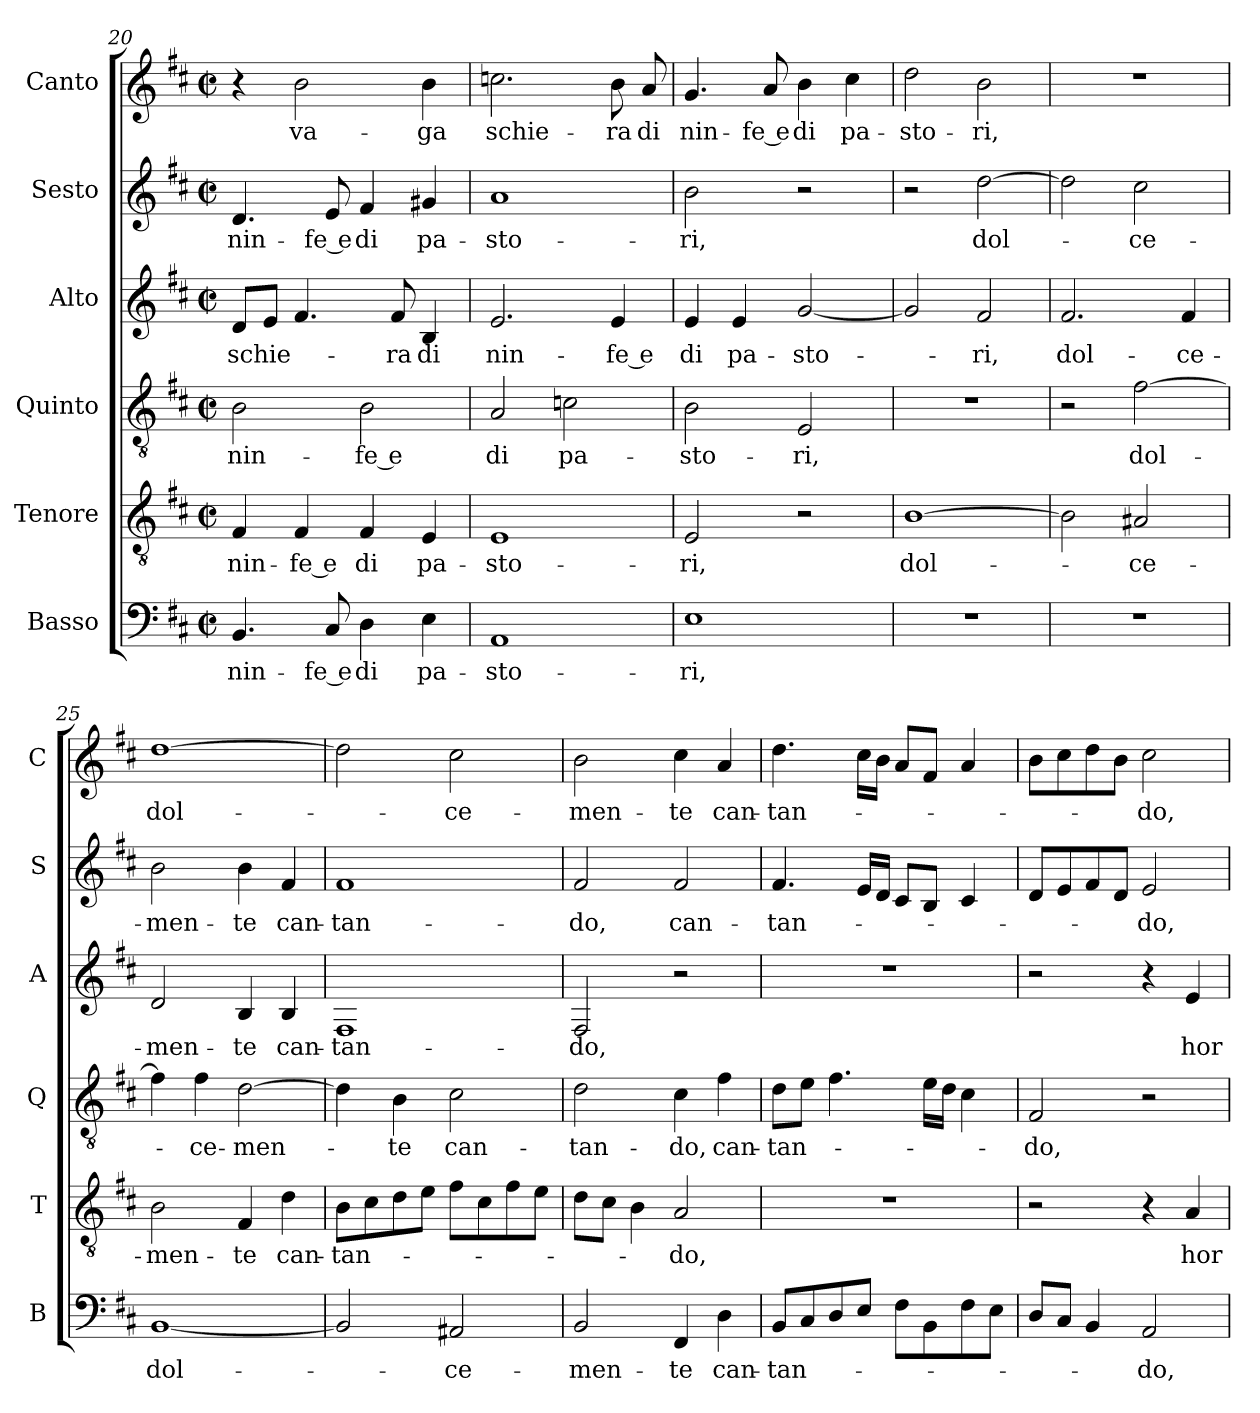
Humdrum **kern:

**kern	**text	**kern	**text	**kern	**text	**kern	**text	**kern	**text	**kern	**text
*part6	*part6	*part5	*part5	*part4	*part4	*part3	*part3	*part2	*part2	*part1	*part1
*staff6	*staff6	*staff5	*staff5	*staff4	*staff4	*staff3	*staff3	*staff2	*staff2	*staff1	*staff1
*I"Basso	*	*I"Tenore	*	*I"Quinto	*	*I"Alto	*	*I"Sesto	*	*I"Canto	*
*I'B	*	*I'T	*	*I'Q	*	*I'A	*	*I'S	*	*I'C	*
*clefF4	*	*clefGv2	*	*clefGv2	*	*clefG2	*	*clefG2	*	*clefG2	*
*k[f#c#]	*	*k[f#c#]	*	*k[f#c#]	*	*k[f#c#]	*	*k[f#c#]	*	*k[f#c#]	*
*D:	*	*D:	*	*D:	*	*D:	*	*D:	*	*D:	*
*M2/2	*	*M2/2	*	*M2/2	*	*M2/2	*	*M2/2	*	*M2/2	*
*met(c|)	*	*met(c|)	*	*met(c|)	*	*met(c|)	*	*met(c|)	*	*met(c|)	*
=20	=20	=20	=20	=20	=20	=20	=20	=20	=20	=20	=20
!	!LO:LY:b	!	!LO:LY:b	!	!LO:LY:b	!	!LO:LY:b	!	!LO:LY:b	!	!
4.BB/	nin-	4F#/	nin-	2B\	nin-	8d/L	schie-	4.d/	nin-	4r	.
.	.	.	.	.	.	8e/J	.	.	.	.	.
!	!	!	!LO:LY:b	!	!	!	!	!	!	!	!LO:LY:b
.	.	4F#/	-fe e	.	.	4.f#/	.	.	.	2b\	va-
!	!LO:LY:b	!	!	!	!	!	!	!	!LO:LY:b	!	!
8C#/	-fe e	.	.	.	.	.	.	8e/	-fe e	.	.
!	!LO:LY:b	!	!LO:LY:b	!	!LO:LY:b	!	!	!	!LO:LY:b	!	!
4D\	di	4F#/	di	2B\	-fe e	.	.	4f#/	di	.	.
!	!	!	!	!	!	!	!LO:LY:b	!	!	!	!
.	.	.	.	.	.	8f#/	-ra	.	.	.	.
!	!LO:LY:b	!	!LO:LY:b	!	!	!	!LO:LY:b	!	!LO:LY:b	!	!LO:LY:b
4E\	pa-	4E/	pa-	.	.	4B/	di	4g#X/	pa-	4b\	-ga
=21	=21	=21	=21	=21	=21	=21	=21	=21	=21	=21	=21
!	!LO:LY:b	!	!LO:LY:b	!	!LO:LY:b	!	!LO:LY:b	!	!LO:LY:b	!	!LO:LY:b
1AA	-sto-	1E	-sto-	2A/	di	2.e/	nin-	1a	-sto-	2.ccn\	schie-
!	!	!	!	!	!LO:LY:b	!	!	!	!	!	!
.	.	.	.	2cn\	pa-	.	.	.	.	.	.
!	!	!	!	!	!	!	!LO:LY:b	!	!	!	!LO:LY:b
.	.	.	.	.	.	4e/	-fe e	.	.	8b\	-ra
!	!	!	!	!	!	!	!	!	!	!	!LO:LY:b
.	.	.	.	.	.	.	.	.	.	8a/	di
!!LO:LB:g=z
=22	=22	=22	=22	=22	=22	=22	=22	=22	=22	=22	=22
!	!LO:LY:b	!	!LO:LY:b	!	!LO:LY:b	!	!LO:LY:b	!	!LO:LY:b	!	!LO:LY:b
1E	-ri,	2E/	-ri,	2B\	-sto-	4e/	di	2b\	-ri,	4.g/	nin-
!	!	!	!	!	!	!	!LO:LY:b	!	!	!	!
.	.	.	.	.	.	4e/	pa-	.	.	.	.
!	!	!	!	!	!	!	!	!	!	!	!LO:LY:b
.	.	.	.	.	.	.	.	.	.	8a/	-fe e
!	!	!	!	!	!LO:LY:b	!	!LO:LY:b	!	!	!	!LO:LY:b
.	.	2r	.	2E/	-ri,	[2g/	-sto-	2r	.	4b\	di
!	!	!	!	!	!	!	!	!	!	!	!LO:LY:b
.	.	.	.	.	.	.	.	.	.	4cc#\	pa-
=23	=23	=23	=23	=23	=23	=23	=23	=23	=23	=23	=23
!	!	!	!LO:LY:b	!	!	!	!	!	!	!	!LO:LY:b
1r	.	[1B	dol-	1r	.	2g/]	.	2r	.	2dd\	-sto-
!	!	!	!	!	!	!	!LO:LY:b	!	!LO:LY:b	!	!LO:LY:b
.	.	.	.	.	.	2f#/	-ri,	[2dd\	dol-	2b\	-ri,
=24	=24	=24	=24	=24	=24	=24	=24	=24	=24	=24	=24
!	!	!	!	!	!	!	!LO:LY:b	!	!	!	!
1r	.	2B\]	.	2r	.	2.f#/	dol-	2dd\]	.	1r	.
!	!	!	!LO:LY:b	!	!LO:LY:b	!	!	!	!LO:LY:b	!	!
.	.	2A#X/	-ce-	[2f#\	dol-	.	.	2cc#\	-ce-	.	.
!	!	!	!	!	!	!	!LO:LY:b	!	!	!	!
.	.	.	.	.	.	4f#/	-ce-	.	.	.	.
=25	=25	=25	=25	=25	=25	=25	=25	=25	=25	=25	=25
!	!LO:LY:b	!	!LO:LY:b	!	!	!	!LO:LY:b	!	!LO:LY:b	!	!LO:LY:b
[1BB	dol-	2B\	-men-	4f#\]	.	2d/	-men-	2b\	-men-	[1dd	dol-
!	!	!	!	!	!LO:LY:b	!	!	!	!	!	!
.	.	.	.	4f#\	-ce-	.	.	.	.	.	.
!	!	!	!LO:LY:b	!	!LO:LY:b	!	!LO:LY:b	!	!LO:LY:b	!	!
.	.	4F#/	-te	[2d\	-men-	4B/	-te	4b\	-te	.	.
!	!	!	!LO:LY:b	!	!	!	!LO:LY:b	!	!LO:LY:b	!	!
.	.	4d\	can-	.	.	4B/	can-	4f#/	can-	.	.
=26	=26	=26	=26	=26	=26	=26	=26	=26	=26	=26	=26
!	!	!	!LO:LY:b	!	!	!	!LO:LY:b	!	!LO:LY:b	!	!
2BB/]	.	8B\L	-tan-	4d\]	.	1F#	-tan-	1f#	-tan-	2dd\]	.
.	.	8c#\	.	.	.	.	.	.	.	.	.
!	!	!	!	!	!LO:LY:b	!	!	!	!	!	!
.	.	8d\	.	4B\	-te	.	.	.	.	.	.
.	.	8e\J	.	.	.	.	.	.	.	.	.
!	!LO:LY:b	!	!	!	!LO:LY:b	!	!	!	!	!	!LO:LY:b
2AA#X/	-ce-	8f#\L	.	2c#\	can-	.	.	.	.	2cc#\	-ce-
.	.	8c#\	.	.	.	.	.	.	.	.	.
.	.	8f#\	.	.	.	.	.	.	.	.	.
.	.	8e\J	.	.	.	.	.	.	.	.	.
!!LO:PB:g=z
=27	=27	=27	=27	=27	=27	=27	=27	=27	=27	=27	=27
!	!LO:LY:b	!	!	!	!LO:LY:b	!	!LO:LY:b	!	!LO:LY:b	!	!LO:LY:b
2BB/	-men-	8d\L	.	2d\	-tan-	2F#/	-do,	2f#/	-do,	2b\	-men-
.	.	8c#\J	.	.	.	.	.	.	.	.	.
.	.	4B\	.	.	.	.	.	.	.	.	.
!	!LO:LY:b	!	!LO:LY:b	!	!LO:LY:b	!	!	!	!LO:LY:b	!	!LO:LY:b
4FF#/	-te	2A/	-do,	4c#\	-do,	2r	.	2f#/	can-	4cc#\	-te
!	!LO:LY:b	!	!	!	!LO:LY:b	!	!	!	!	!	!LO:LY:b
4D\	can-	.	.	4f#\	can-	.	.	.	.	4a/	can-
=28	=28	=28	=28	=28	=28	=28	=28	=28	=28	=28	=28
!	!LO:LY:b	!	!	!	!LO:LY:b	!	!	!	!LO:LY:b	!	!LO:LY:b
8BB/L	-tan-	1r	.	8d\L	-tan-	1r	.	4.f#/	-tan-	4.dd\	-tan-
8C#/	.	.	.	8e\J	.	.	.	.	.	.	.
8D/	.	.	.	4.f#\	.	.	.	.	.	.	.
8E/J	.	.	.	.	.	.	.	16e/LL	.	16cc#\LL	.
.	.	.	.	.	.	.	.	16d/JJ	.	16b\JJ	.
8F#\L	.	.	.	.	.	.	.	8c#/L	.	8a/L	.
8BB\	.	.	.	16e\LL	.	.	.	8B/J	.	8f#/J	.
.	.	.	.	16d\JJ	.	.	.	.	.	.	.
8F#\	.	.	.	4c#\	.	.	.	4c#/	.	4a/	.
8E\J	.	.	.	.	.	.	.	.	.	.	.
=29	=29	=29	=29	=29	=29	=29	=29	=29	=29	=29	=29
!	!	!	!	!	!LO:LY:b	!	!	!	!	!	!
8D/L	.	2r	.	2F#/	-do,	2r	.	8d/L	.	8b\L	.
8C#/J	.	.	.	.	.	.	.	8e/	.	8cc#\	.
4BB/	.	.	.	.	.	.	.	8f#/	.	8dd\	.
.	.	.	.	.	.	.	.	8d/J	.	8b\J	.
!	!LO:LY:b	!	!	!	!	!	!	!	!LO:LY:b	!	!LO:LY:b
2AA/	-do,	4r	.	2r	.	4r	.	2e/	-do,	2cc#\	-do,
!	!	!	!LO:LY:b	!	!	!	!LO:LY:b	!	!	!	!
.	.	4A/	hor	.	.	4e/	hor	.	.	.	.
=	=	=	=	=	=	=	=	=	=	=	=
*-	*-	*-	*-	*-	*-	*-	*-	*-	*-	*-	*-
